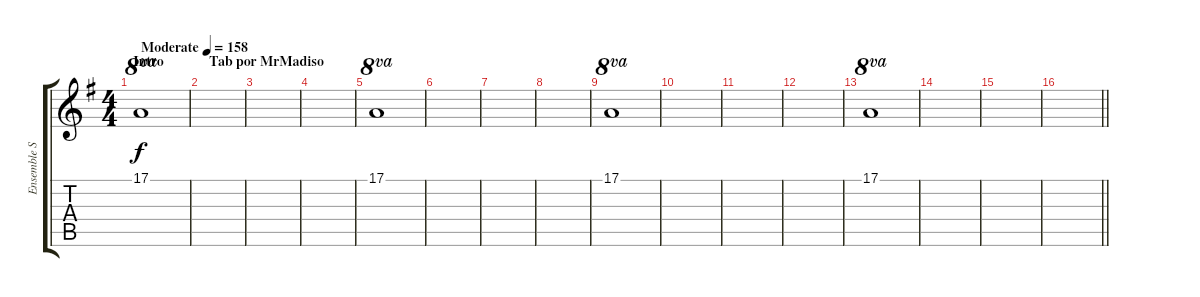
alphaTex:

\track ("Ensemble Strings" "Ensemble S") {instrument stringensemble1}
\staff {score tabs}
\tuning (E4 B3 G3 D3 A2 E2) {hide}
\ts (4 4)
\section ("" "Intro             Tab por MrMadiso")
\tempo (158 "Moderate")
\clef g2
\ks g
17.1.1{ot 8va dy f instrument pizzicatostrings} |
|
|
|
17.1.1{ot 8va} |
|
|
|
17.1.1{ot 8va} |
|
|
|
17.1.1{ot 8va} |
|
|
\barLineRight lightlight
